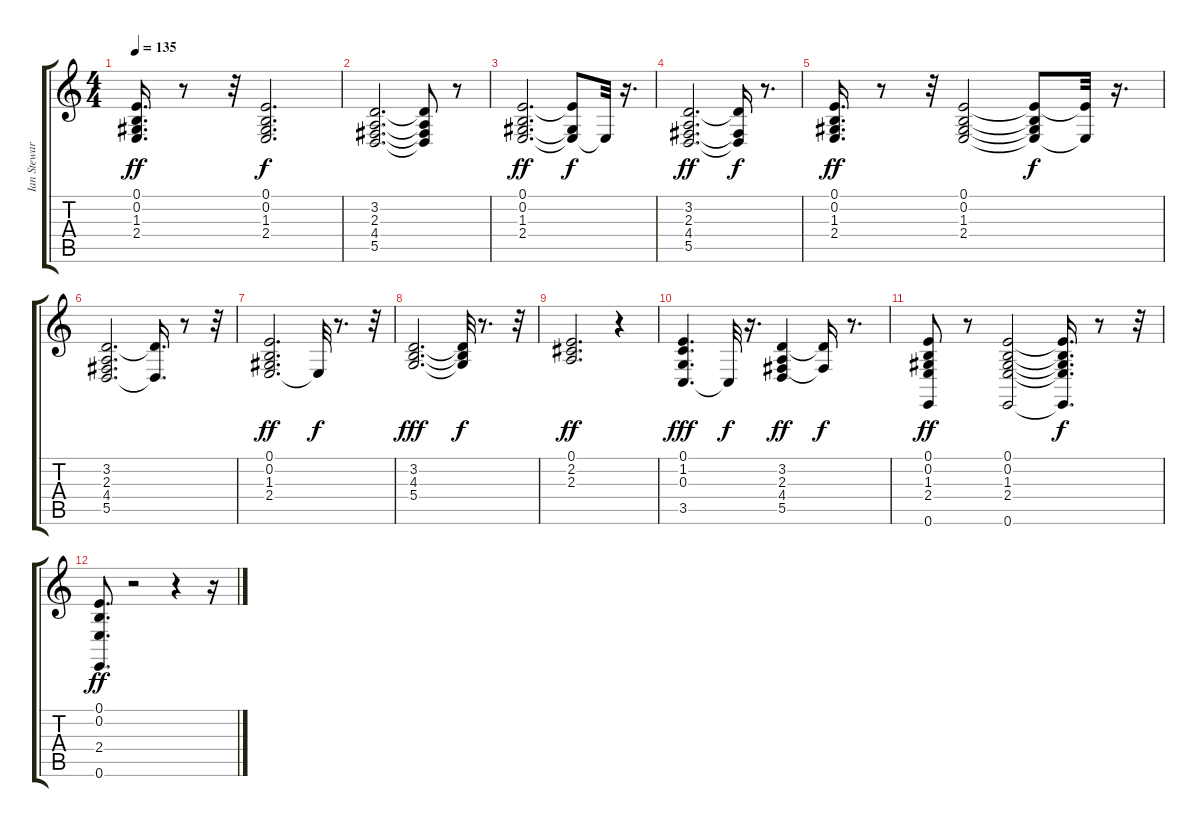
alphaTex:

\track ("Ian Stewart - Piano" "Ian Stewar") {instrument acousticgrandpiano}
\staff {score tabs}
\tuning (E4 B3 G3 D3 A2 E2) {hide}
\ts (4 4)
\tempo 135
\clef g2
\ks c
(0.1 0.2 1.3 2.4).16{d dy ff} r.8 r.32 (0.1 0.2 1.3 2.4).2{d dy f} |
(3.2 2.3 4.4 5.5).2{d} (3.2{t} 2.3{t} 4.4{t} 5.5{t}).8 r.8 |
(0.1 0.2 1.3 2.4).2{d dy ff} (0.1{t} 1.3{t} 2.4{t}).8{dy f} 2.4{t}.32 r.16{d} |
(3.2 2.3 4.4 5.5).2{d dy ff} (3.2{t} 4.4{t} 5.5{t}).16{dy f} r.8{d} |
(0.1 0.2 1.3 2.4).16{d dy ff} r.8 r.32 (0.1 0.2 1.3 2.4).2 (0.1{t} 0.2{t} 1.3{t} 2.4{t}).8{dy f} (0.1{t} 2.4{t}).32 r.16{d} |
(3.2 2.3 4.4 5.5).2{d} (3.2{t} 5.5{t}).16{d} r.8 r.32 |
(0.1 0.2 1.3 2.4).2{d dy ff} 2.4{t}.32{dy f} r.8{d} r.32 |
(3.2 4.3 5.4).2{d dy fff} (3.2{t} 4.3{t} 5.4{t}).32{dy f} r.8{d} r.32 |
(0.1 2.2 2.3).2{d dy ff} r.4 |
(0.1 1.2 0.3 3.5).4{d dy fff} 3.5{t}.32{dy f} r.16{d} (3.2 2.3 4.4 5.5).4{dy ff} (3.2{t} 4.4{t}).16{dy f} r.8{d} |
(0.1 0.2 1.3 2.4 0.6).8{dy ff} r.8 (0.1 0.2 1.3 2.4 0.6).2 (0.1{t} 0.2{t} 1.3{t} 2.4{t} 0.6{t}).16{d dy f} r.8 r.32 |
(0.1 0.2 2.4 0.6).8{d dy ff} r.2 r.4 r.16
